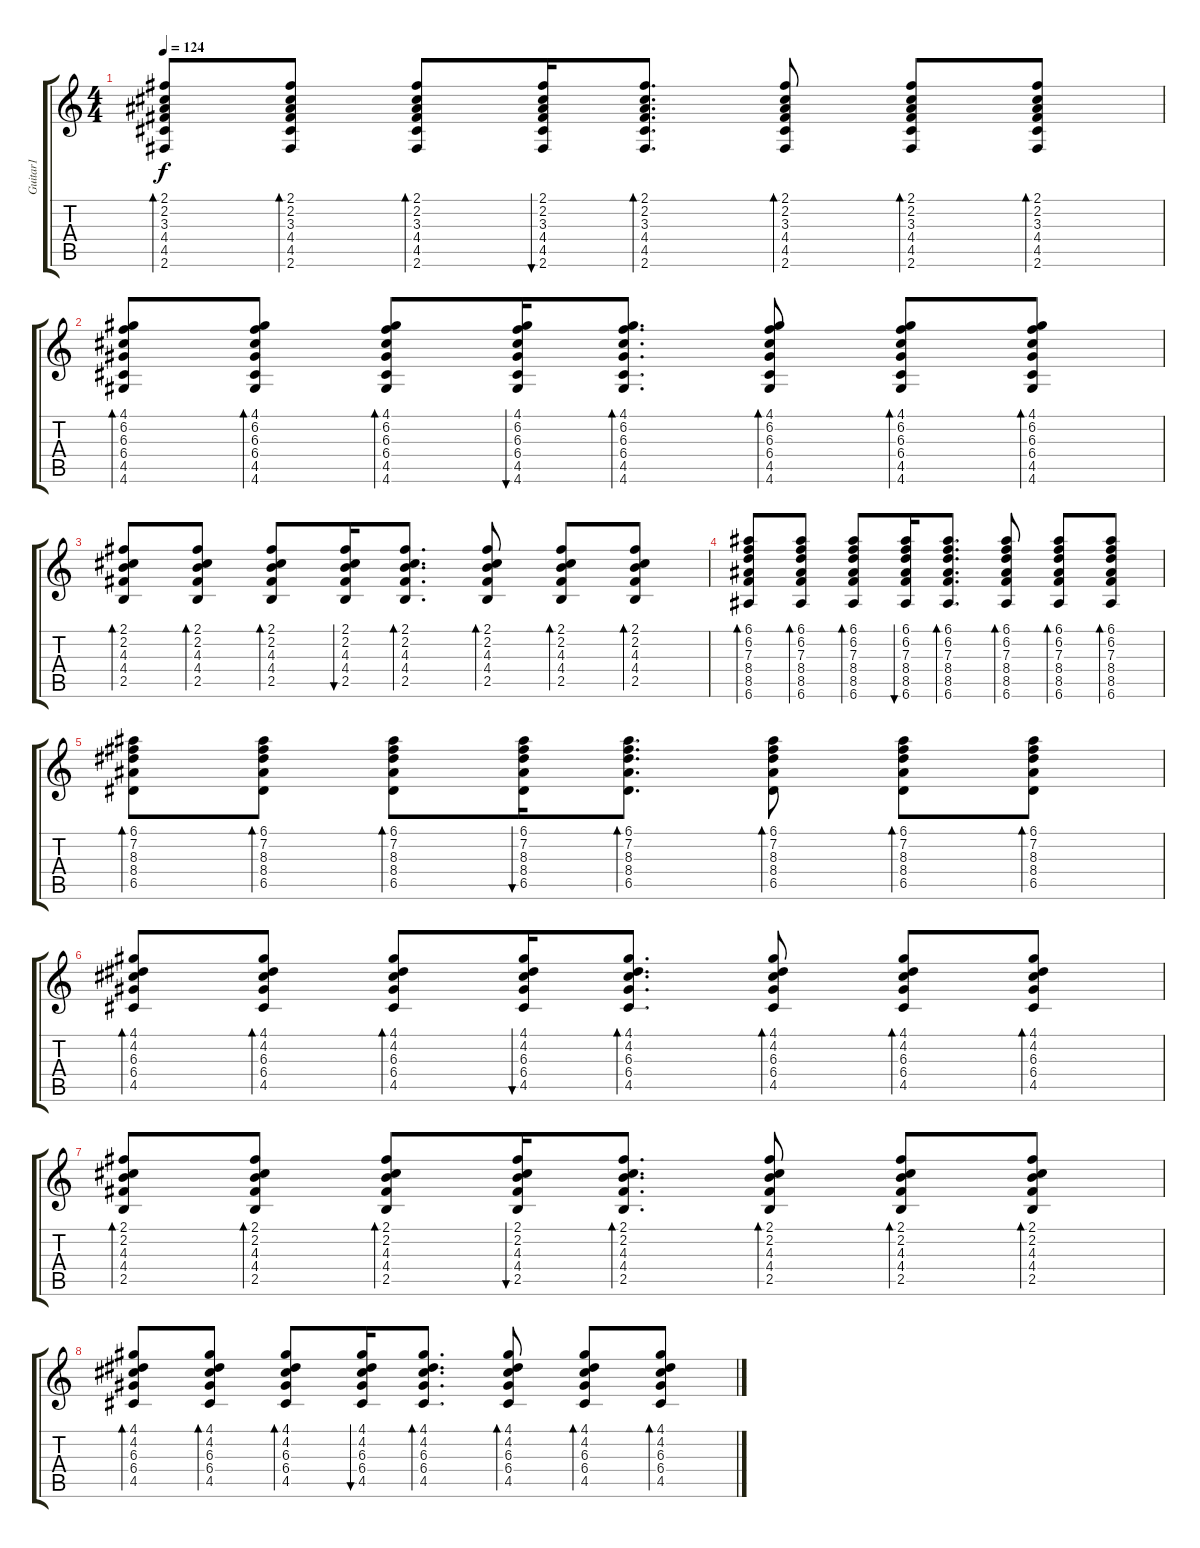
\track ("Guitar1" "Guitar1") {instrument acousticguitarnylon}
\staff {score tabs}
\tuning (E4 B3 G3 D3 A2 E2) {hide}
\ts (4 4)
\tempo 124
\clef g2
\ks c
(2.1 2.2 3.3 4.4 4.5 2.6).8{bd 60 dy f volume 5 instrument acousticguitarsteel} (2.1 2.2 3.3 4.4 4.5 2.6).8{bd 60} (2.1 2.2 3.3 4.4 4.5 2.6).8{bd 60} (2.1 2.2 3.3 4.4 4.5 2.6).16{bu 60} (2.1 2.2 3.3 4.4 4.5 2.6).8{d bd 60} (2.1 2.2 3.3 4.4 4.5 2.6).8{bd 60} (2.1 2.2 3.3 4.4 4.5 2.6).8{bd 60} (2.1 2.2 3.3 4.4 4.5 2.6).8{bd 60} |
(4.1 6.2 6.3 6.4 4.5 4.6).8{bd 60} (4.1 6.2 6.3 6.4 4.5 4.6).8{bd 60} (4.1 6.2 6.3 6.4 4.5 4.6).8{bd 60} (4.1 6.2 6.3 6.4 4.5 4.6).16{bu 60} (4.1 6.2 6.3 6.4 4.5 4.6).8{d bd 60} (4.1 6.2 6.3 6.4 4.5 4.6).8{bd 60} (4.1 6.2 6.3 6.4 4.5 4.6).8{bd 60} (4.1 6.2 6.3 6.4 4.5 4.6).8{bd 60} |
(2.1 2.2 4.3 4.4 2.5).8{bd 60} (2.1 2.2 4.3 4.4 2.5).8{bd 60} (2.1 2.2 4.3 4.4 2.5).8{bd 60} (2.1 2.2 4.3 4.4 2.5).16{bu 60} (2.1 2.2 4.3 4.4 2.5).8{d bd 60} (2.1 2.2 4.3 4.4 2.5).8{bd 60} (2.1 2.2 4.3 4.4 2.5).8{bd 60} (2.1 2.2 4.3 4.4 2.5).8{bd 60} |
(6.1 6.2 7.3 8.4 8.5 6.6).8{bd 60} (6.1 6.2 7.3 8.4 8.5 6.6).8{bd 60} (6.1 6.2 7.3 8.4 8.5 6.6).8{bd 60} (6.1 6.2 7.3 8.4 8.5 6.6).16{bu 60} (6.1 6.2 7.3 8.4 8.5 6.6).8{d bd 60} (6.1 6.2 7.3 8.4 8.5 6.6).8{bd 60} (6.1 6.2 7.3 8.4 8.5 6.6).8{bd 60} (6.1 6.2 7.3 8.4 8.5 6.6).8{bd 60} |
(6.1 7.2 8.3 8.4 6.5).8{bd 60} (6.1 7.2 8.3 8.4 6.5).8{bd 60} (6.1 7.2 8.3 8.4 6.5).8{bd 60} (6.1 7.2 8.3 8.4 6.5).16{bu 60} (6.1 7.2 8.3 8.4 6.5).8{d bd 60} (6.1 7.2 8.3 8.4 6.5).8{bd 60} (6.1 7.2 8.3 8.4 6.5).8{bd 60} (6.1 7.2 8.3 8.4 6.5).8{bd 60} |
(4.1 4.2 6.3 6.4 4.5).8{bd 60} (4.1 4.2 6.3 6.4 4.5).8{bd 60} (4.1 4.2 6.3 6.4 4.5).8{bd 60} (4.1 4.2 6.3 6.4 4.5).16{bu 60} (4.1 4.2 6.3 6.4 4.5).8{d bd 60} (4.1 4.2 6.3 6.4 4.5).8{bd 60} (4.1 4.2 6.3 6.4 4.5).8{bd 60} (4.1 4.2 6.3 6.4 4.5).8{bd 60} |
(2.1 2.2 4.3 4.4 2.5).8{bd 60} (2.1 2.2 4.3 4.4 2.5).8{bd 60} (2.1 2.2 4.3 4.4 2.5).8{bd 60} (2.1 2.2 4.3 4.4 2.5).16{bu 60} (2.1 2.2 4.3 4.4 2.5).8{d bd 60} (2.1 2.2 4.3 4.4 2.5).8{bd 60} (2.1 2.2 4.3 4.4 2.5).8{bd 60} (2.1 2.2 4.3 4.4 2.5).8{bd 60} |
(4.1 4.2 6.3 6.4 4.5).8{bd 60} (4.1 4.2 6.3 6.4 4.5).8{bd 60} (4.1 4.2 6.3 6.4 4.5).8{bd 60} (4.1 4.2 6.3 6.4 4.5).16{bu 60} (4.1 4.2 6.3 6.4 4.5).8{d bd 60} (4.1 4.2 6.3 6.4 4.5).8{bd 60} (4.1 4.2 6.3 6.4 4.5).8{bd 60} (4.1 4.2 6.3 6.4 4.5).8{bd 60}
